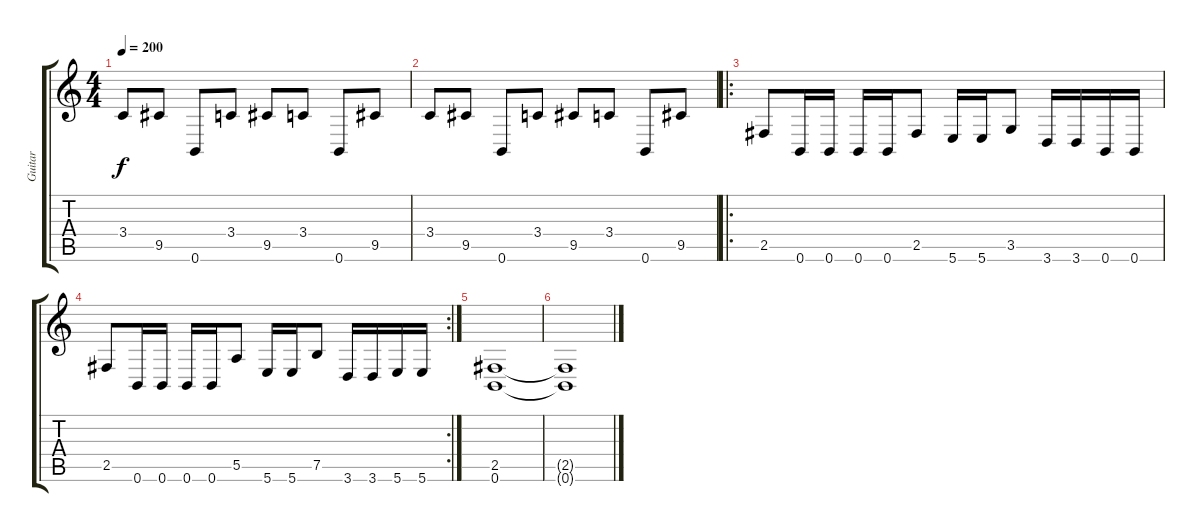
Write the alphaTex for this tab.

\track ("Guitar " "Guitar ") {instrument distortionguitar}
\staff {score tabs}
\tuning (B3 Gb3 D3 A2 E2 B1) {hide}
\ts (4 4)
\tempo 200
\clef g2
\ks c
3.4.8{dy f} 9.5.8 0.6.8 3.4.8 9.5.8 3.4.8 0.6.8 9.5.8 |
3.4.8 9.5.8 0.6.8 3.4.8 9.5.8 3.4.8 0.6.8 9.5.8 |
\ro
2.5.8 0.6.16 0.6.16 0.6.16 0.6.16 2.5.8 5.6.16 5.6.16 3.5.8 3.6.16 3.6.16 0.6.16 0.6.16 |
\rc 2
2.5.8 0.6.16 0.6.16 0.6.16 0.6.16 5.5.8 5.6.16 5.6.16 7.5.8 3.6.16 3.6.16 5.6.16 5.6.16 |
(2.5 0.6).1 |
(2.5{t} 0.6{t}).1
